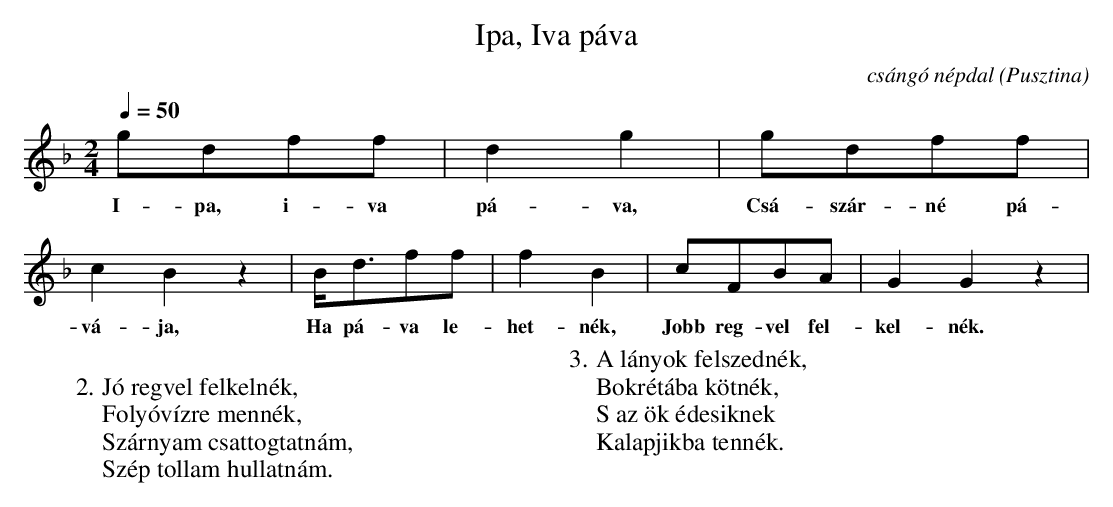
X:1
T:Ipa, Iva páva
M:2/4
L:1/8
Q:1/4=50
C:csángó népdal (Pusztina)
K:F
gdff | d2 g2 | gdff | c2 B2 z2 |\
w: I-pa, i-va pá-va, Csá-szár-né pá-vá-ja,
B<dff | f2 B2 | cFBA | G2 G2 z2 |
w: Ha pá-va le-het-nék, Jobb reg-vel fel-kel-nék.
W:
W: 2. Jó regvel felkelnék,
W: Folyóvízre mennék,
W: Szárnyam csattogtatnám,
W: Szép tollam hullatnám.
W:
W: 3. A lányok felszednék,
W: Bokrétába kötnék,
W: S az ök édesiknek
W: Kalapjikba tennék.
